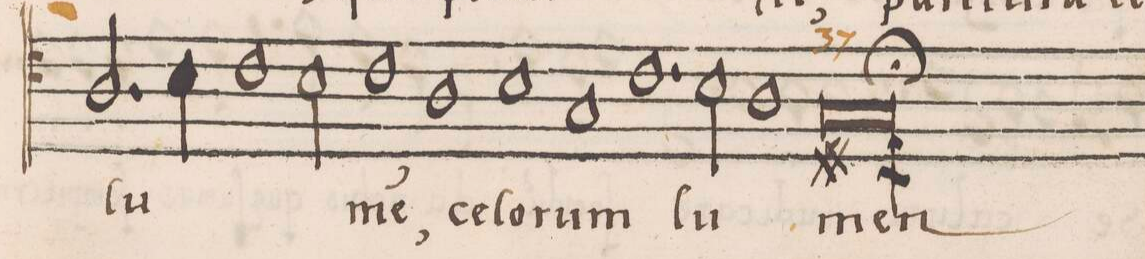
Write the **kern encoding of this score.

**kern	**text
*I"ALTVS	*
*clefC4	*
*k[]	*
*met(c)	*
*M2/1	*
2.A/	lu-
4B\	.
1c	.
=81	=81
2B\	.
1c	-me(n),
=82	=82
1A	ce-
1B	-lo-
=83	=83
1G	-rum
1.c	.
=84	=84
2B\	lu-
1A	.
=85	=85
0G#X;l\	-men
==	==
*-	*-
